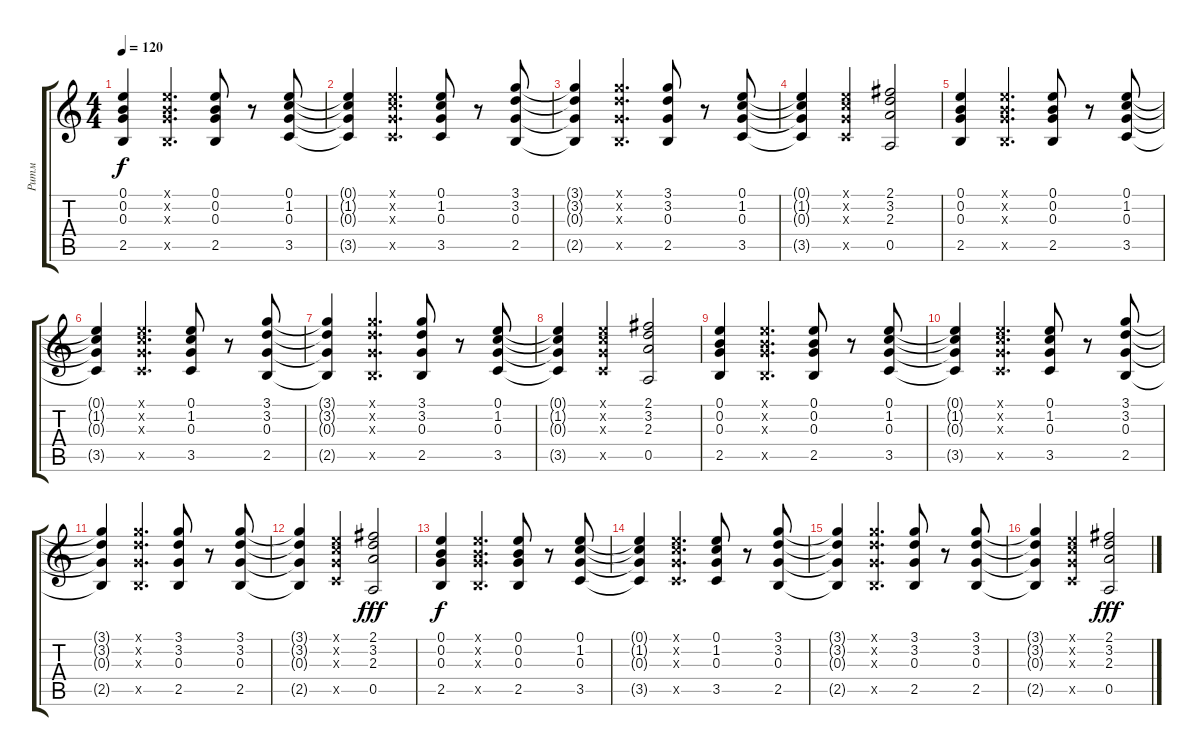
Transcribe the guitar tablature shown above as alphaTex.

\track ("Ритм" "Ритм") {instrument acousticguitarnylon}
\staff {score tabs}
\tuning (E4 B3 G3 D3 A2 E2) {hide}
\ts (4 4)
\tempo 120
\clef g2
\ks c
(0.1 0.2 0.3 2.5).4{dy f} (0.1{x} 0.2{x} 0.3{x} 2.5{x}).4{d} (0.1 0.2 0.3 2.5).8 r.8 (0.1 1.2 0.3 3.5).8 |
(0.1{t} 1.2{t} 0.3{t} 3.5{t}).4 (0.1{x} 1.2{x} 0.3{x} 3.5{x}).4{d} (0.1 1.2 0.3 3.5).8 r.8 (3.1 3.2 0.3 2.5).8 |
(3.1{t} 3.2{t} 0.3{t} 2.5{t}).4 (3.1{x} 3.2{x} 0.3{x} 2.5{x}).4{d} (3.1 3.2 0.3 2.5).8 r.8 (0.1 1.2 0.3 3.5).8 |
(0.1{t} 1.2{t} 0.3{t} 3.5{t}).4 (0.1{x} 1.2{x} 0.3{x} 3.5{x}).4 (2.1 3.2 2.3 0.5).2 |
(0.1 0.2 0.3 2.5).4 (0.1{x} 0.2{x} 0.3{x} 2.5{x}).4{d} (0.1 0.2 0.3 2.5).8 r.8 (0.1 1.2 0.3 3.5).8 |
(0.1{t} 1.2{t} 0.3{t} 3.5{t}).4 (0.1{x} 1.2{x} 0.3{x} 3.5{x}).4{d} (0.1 1.2 0.3 3.5).8 r.8 (3.1 3.2 0.3 2.5).8 |
(3.1{t} 3.2{t} 0.3{t} 2.5{t}).4 (3.1{x} 3.2{x} 0.3{x} 2.5{x}).4{d} (3.1 3.2 0.3 2.5).8 r.8 (0.1 1.2 0.3 3.5).8 |
(0.1{t} 1.2{t} 0.3{t} 3.5{t}).4 (0.1{x} 1.2{x} 0.3{x} 3.5{x}).4 (2.1 3.2 2.3 0.5).2 |
(0.1 0.2 0.3 2.5).4 (0.1{x} 0.2{x} 0.3{x} 2.5{x}).4{d} (0.1 0.2 0.3 2.5).8 r.8 (0.1 1.2 0.3 3.5).8 |
(0.1{t} 1.2{t} 0.3{t} 3.5{t}).4 (0.1{x} 1.2{x} 0.3{x} 3.5{x}).4{d} (0.1 1.2 0.3 3.5).8 r.8 (3.1 3.2 0.3 2.5).8 |
(3.1{t} 3.2{t} 0.3{t} 2.5{t}).4 (3.1{x} 3.2{x} 0.3{x} 2.5{x}).4{d} (3.1 3.2 0.3 2.5).8 r.8 (3.1 3.2 0.3 2.5).8 |
(3.1{t} 3.2{t} 0.3{t} 2.5{t}).4 (0.1{x} 1.2{x} 0.3{x} 3.5{x}).4 (2.1 3.2 2.3 0.5).2{dy fff} |
(0.1 0.2 0.3 2.5).4{dy f} (0.1{x} 0.2{x} 0.3{x} 2.5{x}).4{d} (0.1 0.2 0.3 2.5).8 r.8 (0.1 1.2 0.3 3.5).8 |
(0.1{t} 1.2{t} 0.3{t} 3.5{t}).4 (0.1{x} 1.2{x} 0.3{x} 3.5{x}).4{d} (0.1 1.2 0.3 3.5).8 r.8 (3.1 3.2 0.3 2.5).8 |
(3.1{t} 3.2{t} 0.3{t} 2.5{t}).4 (3.1{x} 3.2{x} 0.3{x} 2.5{x}).4{d} (3.1 3.2 0.3 2.5).8 r.8 (3.1 3.2 0.3 2.5).8 |
(3.1{t} 3.2{t} 0.3{t} 2.5{t}).4 (0.1{x} 1.2{x} 0.3{x} 3.5{x}).4 (2.1 3.2 2.3 0.5).2{dy fff}
